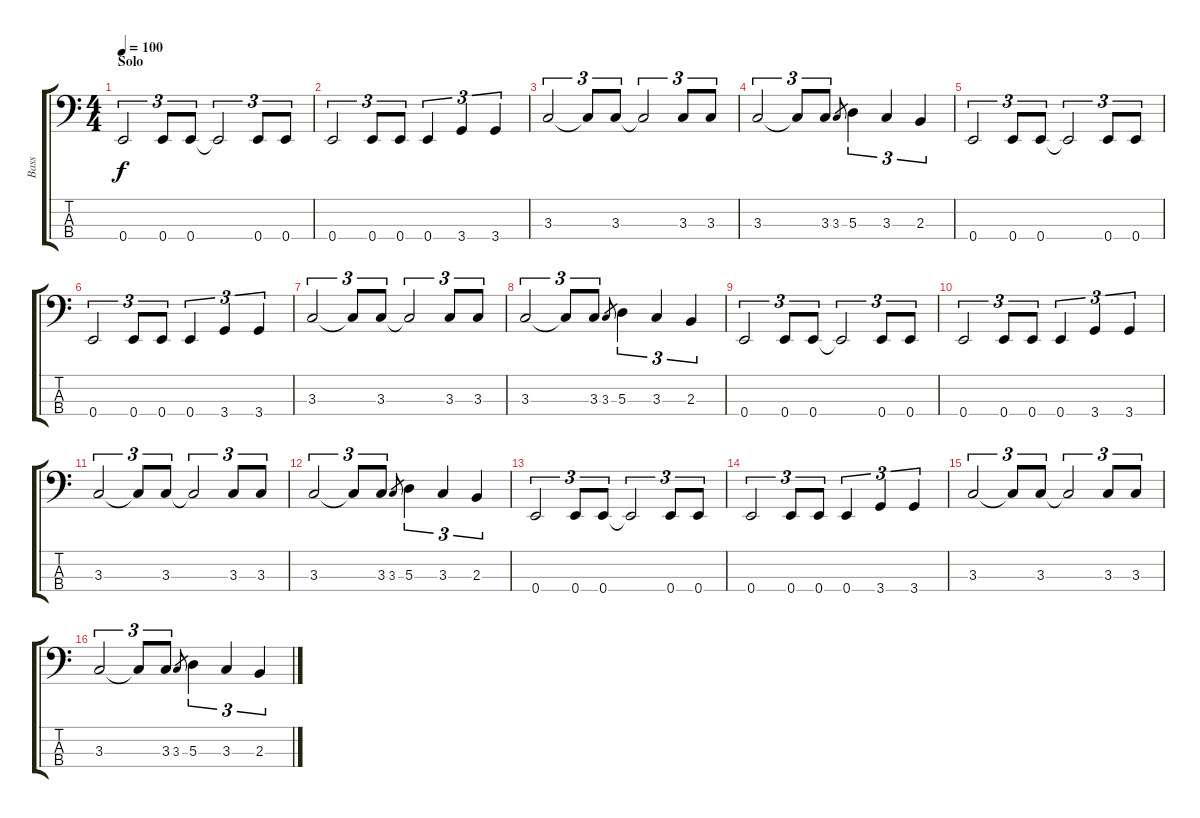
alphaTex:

\track ("Bass" "Bass") {instrument electricbassfinger}
\staff {score tabs}
\tuning (G2 D2 A1 E1) {hide}
\ts (4 4)
\section ("" "Solo")
\tempo 100
\clef f4
\ks c
0.4.2{tu (3 2) dy f} 0.4.8{tu (3 2)} 0.4.8{tu (3 2)} 0.4{t}.2{tu (3 2)} 0.4.8{tu (3 2)} 0.4.8{tu (3 2)} |
0.4.2{tu (3 2)} 0.4.8{tu (3 2)} 0.4.8{tu (3 2)} 0.4.4{tu (3 2)} 3.4.4{tu (3 2)} 3.4.4{tu (3 2)} |
3.3.2{tu (3 2)} 3.3{t}.8{tu (3 2)} 3.3.8{tu (3 2)} 3.3{t}.2{tu (3 2)} 3.3.8{tu (3 2)} 3.3.8{tu (3 2)} |
3.3.2{tu (3 2)} 3.3{t}.8{tu (3 2)} 3.3.8{tu (3 2)} 3.3.8{gr} 5.3.4{tu (3 2)} 3.3.4{tu (3 2)} 2.3.4{tu (3 2)} |
0.4.2{tu (3 2)} 0.4.8{tu (3 2)} 0.4.8{tu (3 2)} 0.4{t}.2{tu (3 2)} 0.4.8{tu (3 2)} 0.4.8{tu (3 2)} |
0.4.2{tu (3 2)} 0.4.8{tu (3 2)} 0.4.8{tu (3 2)} 0.4.4{tu (3 2)} 3.4.4{tu (3 2)} 3.4.4{tu (3 2)} |
3.3.2{tu (3 2)} 3.3{t}.8{tu (3 2)} 3.3.8{tu (3 2)} 3.3{t}.2{tu (3 2)} 3.3.8{tu (3 2)} 3.3.8{tu (3 2)} |
3.3.2{tu (3 2)} 3.3{t}.8{tu (3 2)} 3.3.8{tu (3 2)} 3.3.8{gr} 5.3.4{tu (3 2)} 3.3.4{tu (3 2)} 2.3.4{tu (3 2)} |
0.4.2{tu (3 2)} 0.4.8{tu (3 2)} 0.4.8{tu (3 2)} 0.4{t}.2{tu (3 2)} 0.4.8{tu (3 2)} 0.4.8{tu (3 2)} |
0.4.2{tu (3 2)} 0.4.8{tu (3 2)} 0.4.8{tu (3 2)} 0.4.4{tu (3 2)} 3.4.4{tu (3 2)} 3.4.4{tu (3 2)} |
3.3.2{tu (3 2)} 3.3{t}.8{tu (3 2)} 3.3.8{tu (3 2)} 3.3{t}.2{tu (3 2)} 3.3.8{tu (3 2)} 3.3.8{tu (3 2)} |
3.3.2{tu (3 2)} 3.3{t}.8{tu (3 2)} 3.3.8{tu (3 2)} 3.3.8{gr} 5.3.4{tu (3 2)} 3.3.4{tu (3 2)} 2.3.4{tu (3 2)} |
0.4.2{tu (3 2)} 0.4.8{tu (3 2)} 0.4.8{tu (3 2)} 0.4{t}.2{tu (3 2)} 0.4.8{tu (3 2)} 0.4.8{tu (3 2)} |
0.4.2{tu (3 2)} 0.4.8{tu (3 2)} 0.4.8{tu (3 2)} 0.4.4{tu (3 2)} 3.4.4{tu (3 2)} 3.4.4{tu (3 2)} |
3.3.2{tu (3 2)} 3.3{t}.8{tu (3 2)} 3.3.8{tu (3 2)} 3.3{t}.2{tu (3 2)} 3.3.8{tu (3 2)} 3.3.8{tu (3 2)} |
3.3.2{tu (3 2)} 3.3{t}.8{tu (3 2)} 3.3.8{tu (3 2)} 3.3.8{gr} 5.3.4{tu (3 2)} 3.3.4{tu (3 2)} 2.3.4{tu (3 2)}
